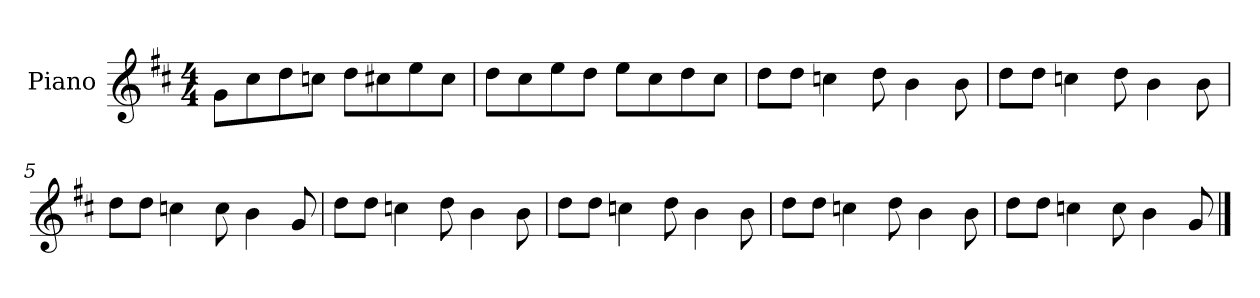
**kern
*part1
*staff1
*I"Piano
*I'P-no
*clefG2
*k[f#c#]
*M4/4
*MM90
=1
8g\L
8cc#\
8dd\
8ccn\J
8dd\L
8cc#X\
8ee\
8cc#\J
=2
8dd\L
8cc#\
8ee\
8dd\J
8ee\L
8cc#\
8dd\
8cc#\J
=3
8dd\L
8dd\J
4ccn\
8dd\
4b\
8b\
=4
8dd\L
8dd\J
4ccn\
8dd\
4b\
8b\
=5
8dd\L
8dd\J
4ccn\
8cc\
4b\
8g/
!!LO:LB:g=z
=6
8dd\L
8dd\J
4ccn\
8dd\
4b\
8b\
=7
8dd\L
8dd\J
4ccn\
8dd\
4b\
8b\
=8
8dd\L
8dd\J
4ccn\
8dd\
4b\
8b\
=9
8dd\L
8dd\J
4ccn\
8cc\
4b\
8g/
==
*-
